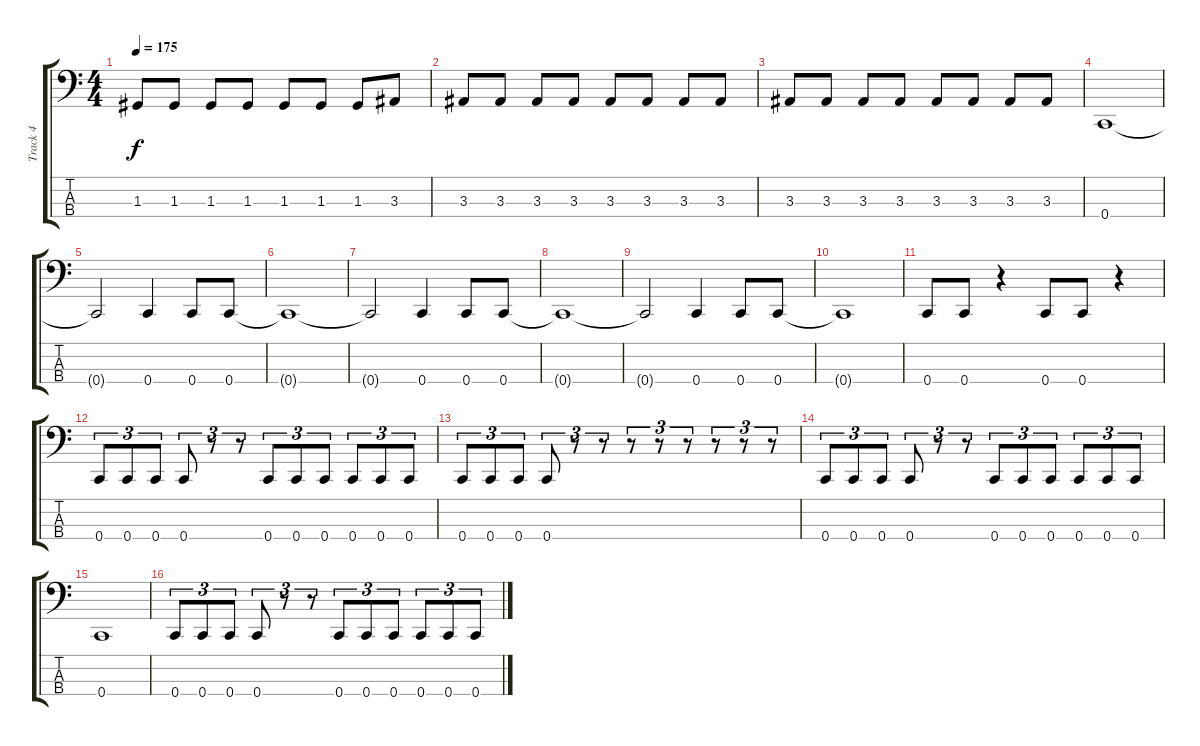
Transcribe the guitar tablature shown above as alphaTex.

\track ("Track 4" "Track 4") {instrument electricbassfinger}
\staff {score tabs}
\tuning (F2 C2 G1 C1) {hide}
\ts (4 4)
\tempo 175
\clef f4
\ks c
1.3.8{dy f} 1.3.8 1.3.8 1.3.8 1.3.8 1.3.8 1.3.8 3.3.8 |
3.3.8 3.3.8 3.3.8 3.3.8 3.3.8 3.3.8 3.3.8 3.3.8 |
3.3.8 3.3.8 3.3.8 3.3.8 3.3.8 3.3.8 3.3.8 3.3.8 |
0.4.1 |
0.4{t}.2 0.4.4 0.4.8 0.4.8 |
0.4{t}.1 |
0.4{t}.2 0.4.4 0.4.8 0.4.8 |
0.4{t}.1 |
0.4{t}.2 0.4.4 0.4.8 0.4.8 |
0.4{t}.1 |
0.4.8 0.4.8 r.4 0.4.8 0.4.8 r.4 |
0.4.8{tu (3 2)} 0.4.8{tu (3 2)} 0.4.8{tu (3 2)} 0.4.8{tu (3 2)} r.8{tu (3 2)} r.8{tu (3 2)} 0.4.8{tu (3 2)} 0.4.8{tu (3 2)} 0.4.8{tu (3 2)} 0.4.8{tu (3 2)} 0.4.8{tu (3 2)} 0.4.8{tu (3 2)} |
0.4.8{tu (3 2)} 0.4.8{tu (3 2)} 0.4.8{tu (3 2)} 0.4.8{tu (3 2)} r.8{tu (3 2)} r.8{tu (3 2)} r.8{tu (3 2)} r.8{tu (3 2)} r.8{tu (3 2)} r.8{tu (3 2)} r.8{tu (3 2)} r.8{tu (3 2)} |
0.4.8{tu (3 2)} 0.4.8{tu (3 2)} 0.4.8{tu (3 2)} 0.4.8{tu (3 2)} r.8{tu (3 2)} r.8{tu (3 2)} 0.4.8{tu (3 2)} 0.4.8{tu (3 2)} 0.4.8{tu (3 2)} 0.4.8{tu (3 2)} 0.4.8{tu (3 2)} 0.4.8{tu (3 2)} |
0.4.1 |
0.4.8{tu (3 2)} 0.4.8{tu (3 2)} 0.4.8{tu (3 2)} 0.4.8{tu (3 2)} r.8{tu (3 2)} r.8{tu (3 2)} 0.4.8{tu (3 2)} 0.4.8{tu (3 2)} 0.4.8{tu (3 2)} 0.4.8{tu (3 2)} 0.4.8{tu (3 2)} 0.4.8{tu (3 2)}
